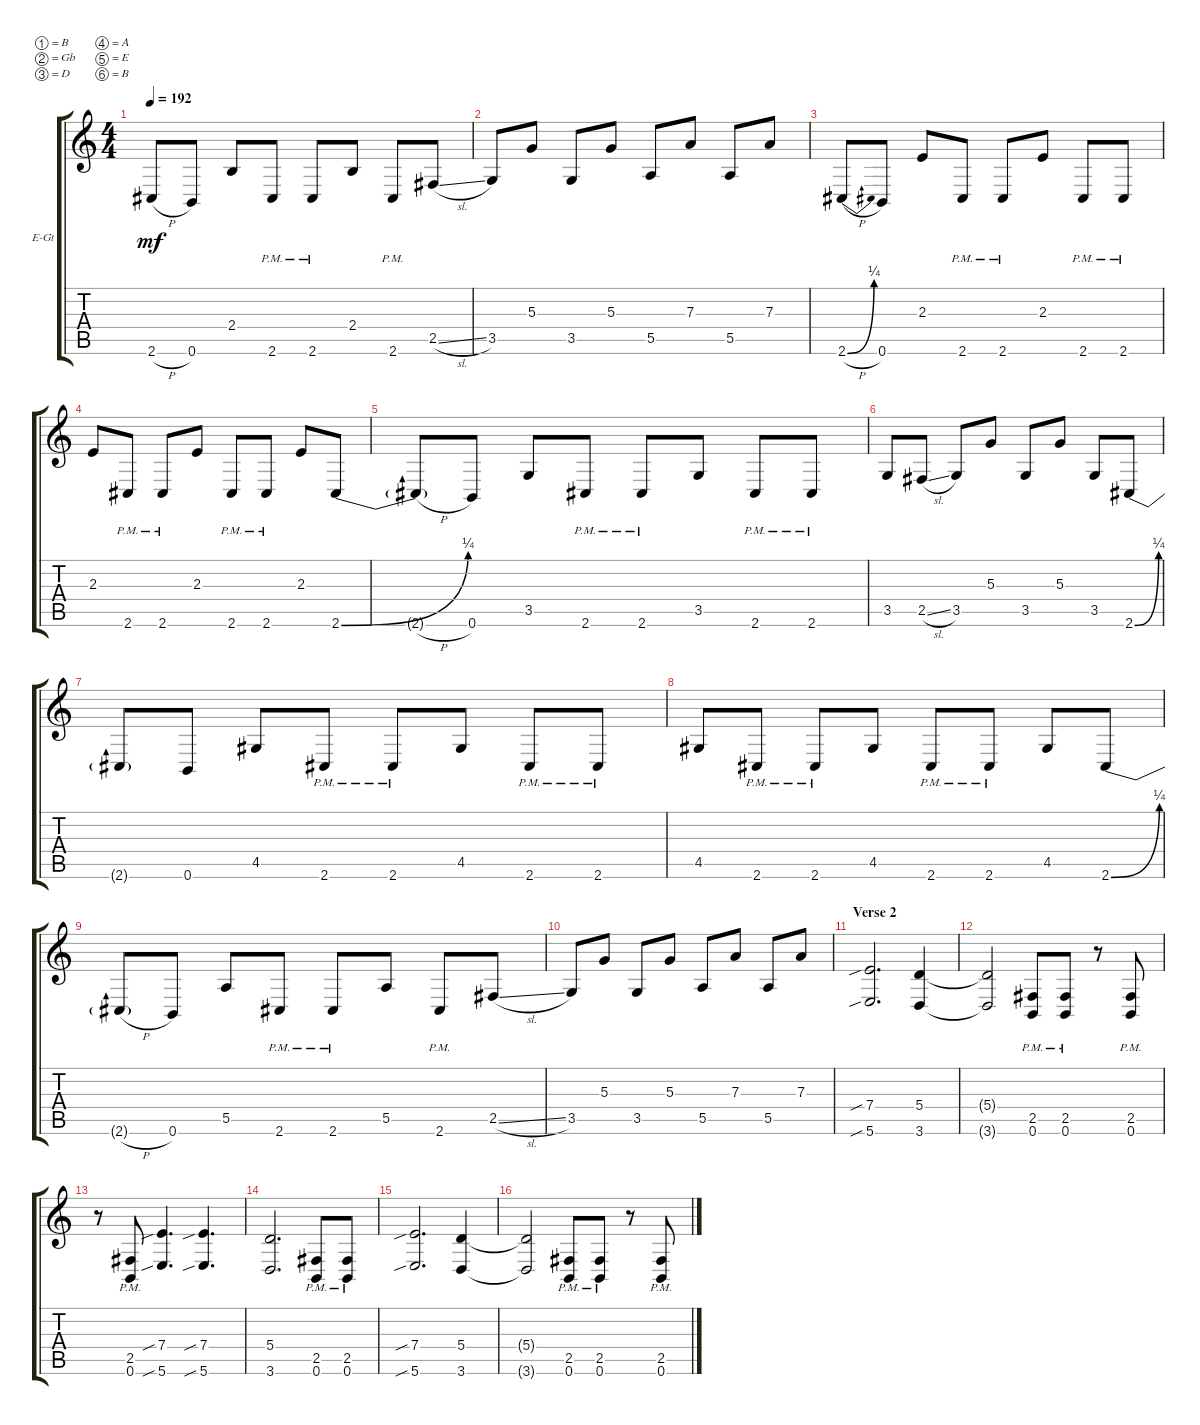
\bracketExtendMode groupsimilarinstruments
\firstSystemTrackNameOrientation horizontal
\otherSystemsTrackNameOrientation horizontal
\track ("Electric Guitar 2" "E-Gt") {instrument distortionguitar}
\staff {score tabs}
\tuning (B3 Gb3 D3 A2 E2 B1)
\ts (4 4)
\tempo 192
\clef g2
\ks c
2.6{h t}.8{dy mf} 0.6.8 2.4.8 2.6{pm}.8 2.6{pm}.8 2.4.8 2.6{pm}.8 2.5{sl}.8 |
3.5.8 5.3.8 3.5.8 5.3.8 5.5.8 7.3.8 5.5.8 7.3.8 |
2.6{be (bend 0 0 14.399999999999999 1) h}.8 0.6.8 2.3.8 2.6{pm}.8 2.6{pm}.8 2.3.8 2.6{pm}.8 2.6{pm}.8 |
2.3.8 2.6{pm}.8 2.6{pm}.8 2.3.8 2.6{pm}.8 2.6{pm}.8 2.3.8 2.6{be (bend 0 0 30.599999999999998 1)}.8 |
2.6{h t}.8 0.6.8 3.5.8 2.6{pm}.8 2.6{pm}.8 3.5.8 2.6{pm}.8 2.6{pm}.8 |
3.5.8 2.5{sl}.8 3.5.8 5.3.8 3.5.8 5.3.8 3.5.8 2.6{be (bend 0 0 30.599999999999998 1)}.8 |
2.6{t}.8 0.6.8 4.5.8 2.6{pm}.8 2.6{pm}.8 4.5.8 2.6{pm}.8 2.6{pm}.8 |
4.5.8 2.6{pm}.8 2.6{pm}.8 4.5.8 2.6{pm}.8 2.6{pm}.8 4.5.8 2.6{be (bend 0 0 30.599999999999998 1)}.8 |
2.6{h t}.8 0.6.8 5.5.8 2.6{pm}.8 2.6{pm}.8 5.5.8 2.6{pm}.8 2.5{sl}.8 |
3.5.8 5.3.8 3.5.8 5.3.8 5.5.8 7.3.8 5.5.8 7.3.8 |
\section ("" "Verse 2")
(5.6{sib} 7.4{sib}).2{d} (3.6 5.4).4 |
(3.6{t} 5.4{t}).2 (2.5{pm} 0.6{pm}).8 (2.5{pm} 0.6{pm}).8 r.8 (2.5{pm} 0.6{pm}).8 |
r.8 (2.5{pm} 0.6{pm}).8 (5.6{sib} 7.4{sib}).4{d} (5.6{sib} 7.4{sib}).4{d} |
(3.6 5.4).2{d} (2.5{pm} 0.6{pm}).8 (0.6{pm} 2.5{pm}).8 |
(5.6{sib} 7.4{sib}).2{d} (3.6 5.4).4 |
(3.6{t} 5.4{t}).2 (2.5{pm} 0.6{pm}).8 (2.5{pm} 0.6{pm}).8 r.8 (2.5{pm} 0.6{pm}).8
